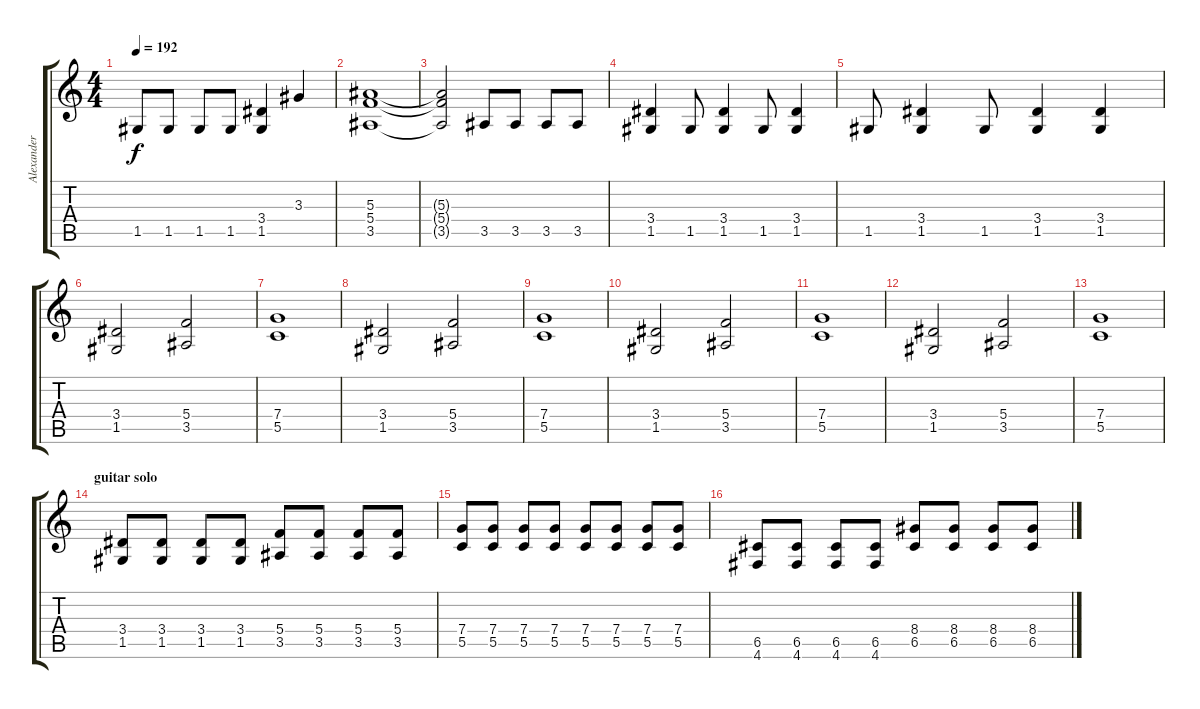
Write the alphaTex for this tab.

\track ("Alexander Kuoppala" "Alexander ") {instrument distortionguitar}
\staff {score tabs}
\tuning (D4 A3 F3 C3 G2 D2) {hide}
\ts (4 4)
\tempo 192
\clef g2
\ks c
1.5.8{dy f} 1.5.8 1.5.8 1.5.8 (3.4 1.5).4 3.3.4 |
(5.3 5.4 3.5).1 |
(5.3{t} 5.4{t} 3.5{t}).2 3.5.8 3.5.8 3.5.8 3.5.8 |
(3.4 1.5).4 1.5.8 (3.4 1.5).4 1.5.8 (3.4 1.5).4 |
1.5.8 (3.4 1.5).4 1.5.8 (3.4 1.5).4 (3.4 1.5).4 |
(3.4 1.5).2 (5.4 3.5).2 |
(7.4 5.5).1 |
(3.4 1.5).2 (5.4 3.5).2 |
(7.4 5.5).1 |
(3.4 1.5).2 (5.4 3.5).2 |
(7.4 5.5).1 |
(3.4 1.5).2 (5.4 3.5).2 |
(7.4 5.5).1 |
\section ("" "guitar solo")
(3.4 1.5).8 (3.4 1.5).8 (3.4 1.5).8 (3.4 1.5).8 (5.4 3.5).8 (5.4 3.5).8 (5.4 3.5).8 (5.4 3.5).8 |
(7.4 5.5).8 (7.4 5.5).8 (7.4 5.5).8 (7.4 5.5).8 (7.4 5.5).8 (7.4 5.5).8 (7.4 5.5).8 (7.4 5.5).8 |
(6.5 4.6).8 (6.5 4.6).8 (6.5 4.6).8 (6.5 4.6).8 (8.4 6.5).8 (8.4 6.5).8 (8.4 6.5).8 (8.4 6.5).8
